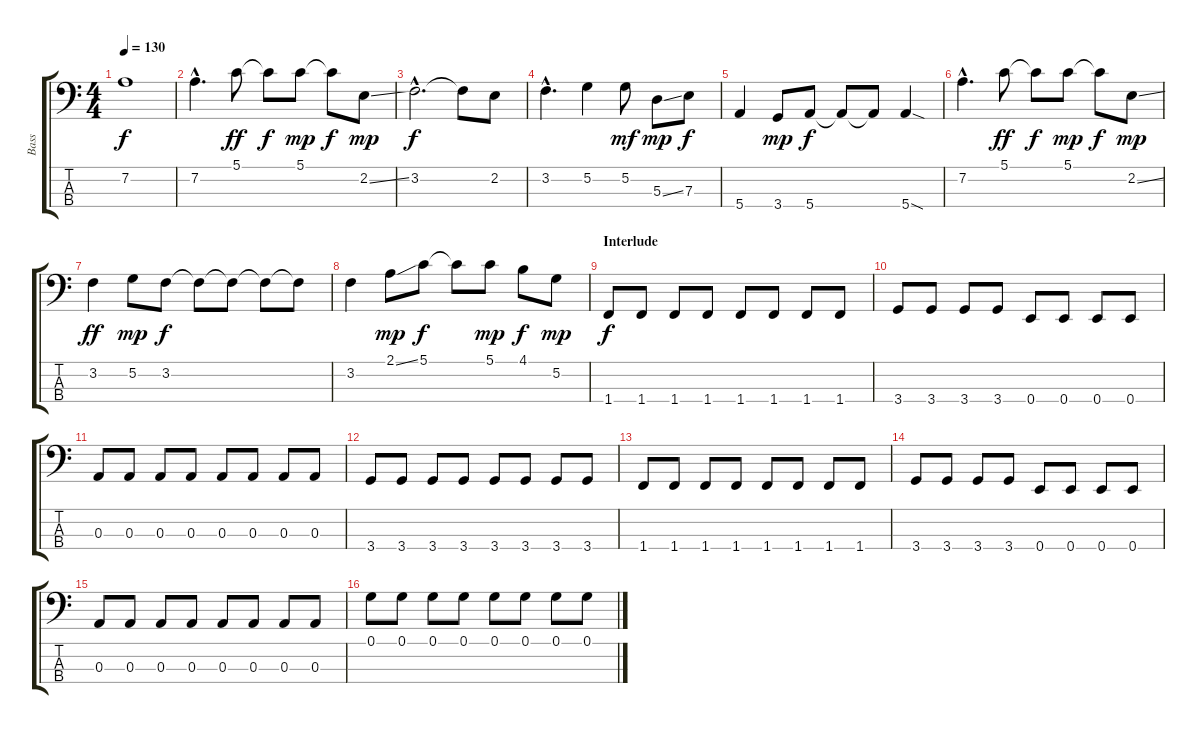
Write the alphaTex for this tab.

\track ("Bass" "Bass") {instrument electricbassfinger}
\staff {score tabs}
\tuning (G2 D2 A1 E1) {hide}
\ts (4 4)
\tempo 130
\clef f4
\ks c
7.2.1{dy f} |
7.2{hac}.4{d} 5.1.8{dy ff} 5.1{t}.8{dy f} 5.1.8{dy mp} 5.1{t}.8{dy f} 2.2{ss}.8{dy mp} |
3.2{hac}.2{d dy f} 3.2{t}.8 2.2.8 |
3.2{hac}.4{d} 5.2.4 5.2.8{dy mf} 5.3{ss}.8{dy mp} 7.3.8{dy f} |
5.4.4 3.4.8{dy mp} 5.4.8{dy f} 5.4{t}.8 5.4{t}.8 5.4{sod}.4 |
7.2{hac}.4{d} 5.1.8{dy ff} 5.1{t}.8{dy f} 5.1.8{dy mp} 5.1{t}.8{dy f} 2.2{ss}.8{dy mp} |
3.2.4{dy ff} 5.2.8{dy mp} 3.2.8{dy f} 3.2{t}.8 3.2{t}.8 3.2{t}.8 3.2{t}.8 |
3.2.4 2.1{ss}.8{dy mp} 5.1.8{dy f} 5.1{t}.8 5.1.8{dy mp} 4.1.8{dy f} 5.2.8{dy mp} |
\section ("" "Interlude")
1.4.8{dy f} 1.4.8 1.4.8 1.4.8 1.4.8 1.4.8 1.4.8 1.4.8 |
3.4.8 3.4.8 3.4.8 3.4.8 0.4.8 0.4.8 0.4.8 0.4.8 |
0.3.8 0.3.8 0.3.8 0.3.8 0.3.8 0.3.8 0.3.8 0.3.8 |
3.4.8 3.4.8 3.4.8 3.4.8 3.4.8 3.4.8 3.4.8 3.4.8 |
1.4.8 1.4.8 1.4.8 1.4.8 1.4.8 1.4.8 1.4.8 1.4.8 |
3.4.8 3.4.8 3.4.8 3.4.8 0.4.8 0.4.8 0.4.8 0.4.8 |
0.3.8 0.3.8 0.3.8 0.3.8 0.3.8 0.3.8 0.3.8 0.3.8 |
0.1.8 0.1.8 0.1.8 0.1.8 0.1.8 0.1.8 0.1.8 0.1.8
